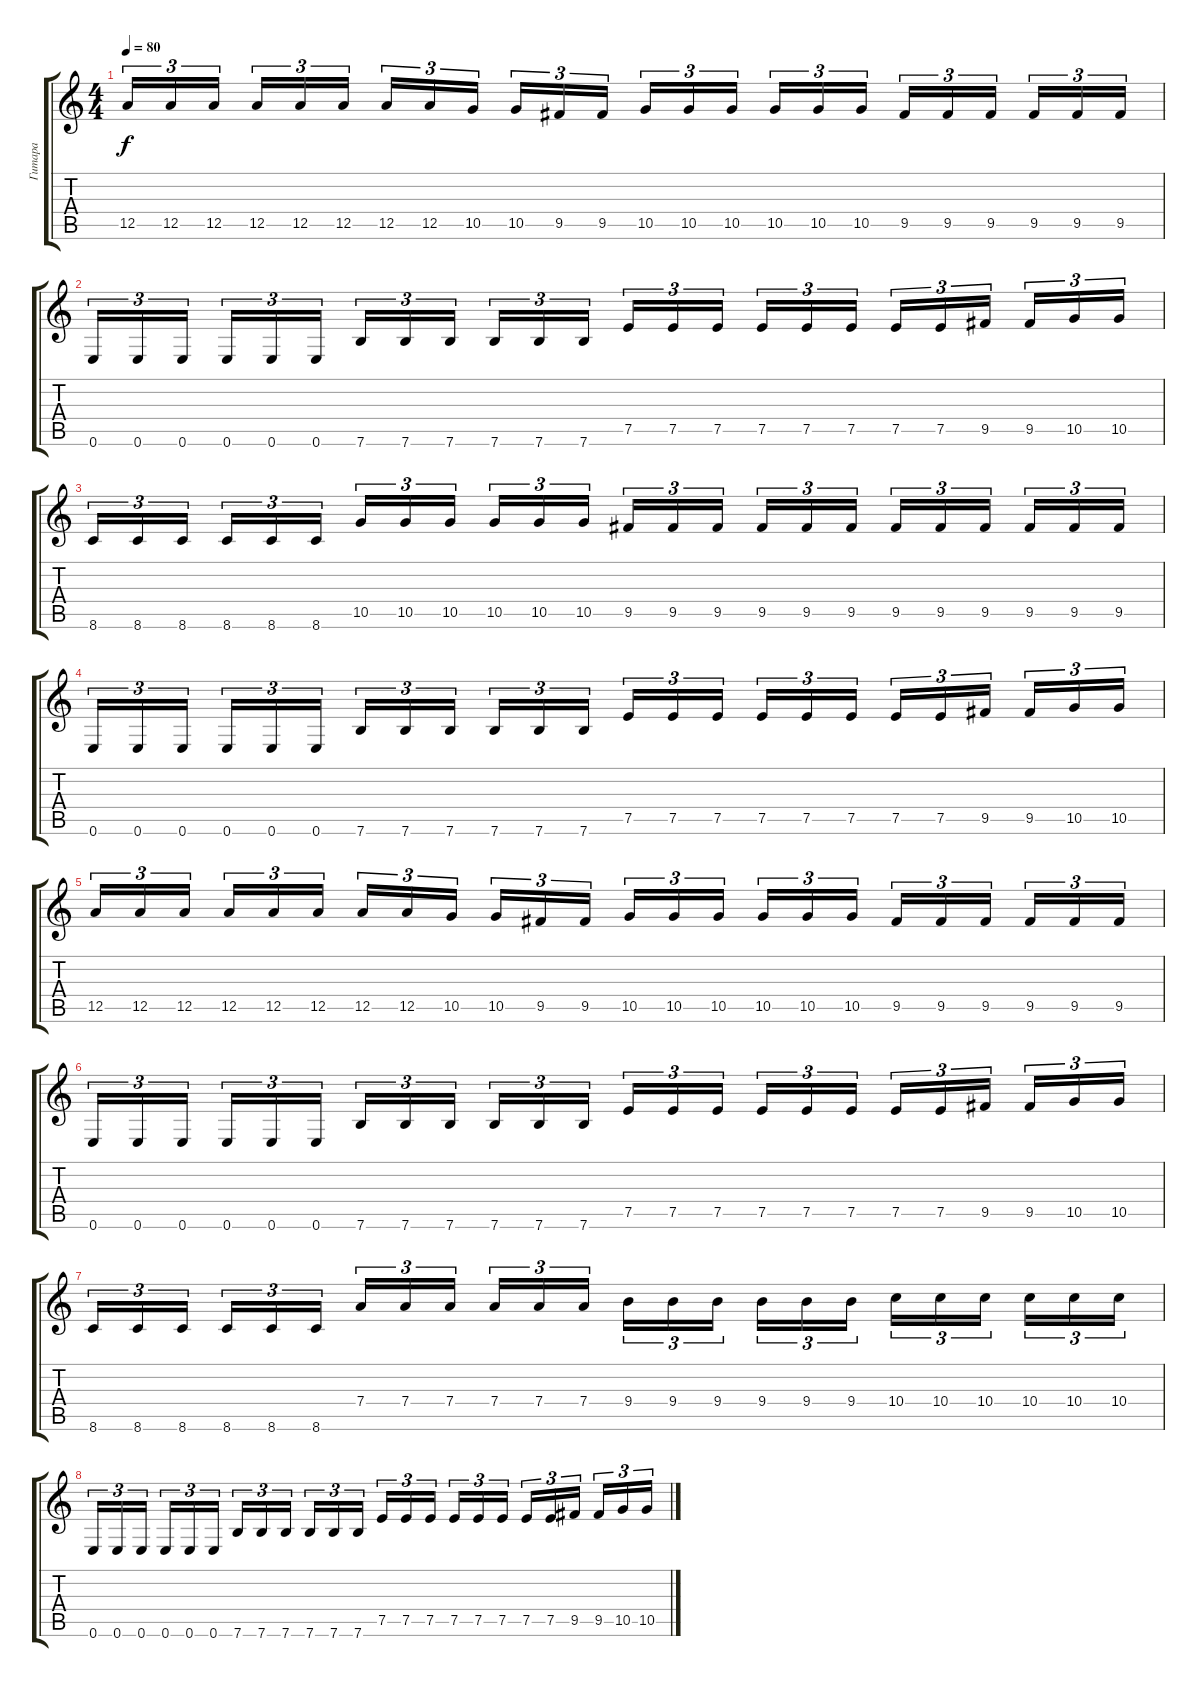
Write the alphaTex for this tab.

\track ("Гитара" "Гитара") {instrument distortionguitar}
\staff {score tabs}
\tuning (E4 B3 G3 D3 A2 E2) {hide}
\ts (4 4)
\tempo 80
\clef g2
\ks c
12.5.16{tu (3 2) dy f} 12.5.16{tu (3 2)} 12.5.16{tu (3 2)} 12.5.16{tu (3 2)} 12.5.16{tu (3 2)} 12.5.16{tu (3 2)} 12.5.16{tu (3 2)} 12.5.16{tu (3 2)} 10.5.16{tu (3 2)} 10.5.16{tu (3 2)} 9.5.16{tu (3 2)} 9.5.16{tu (3 2)} 10.5.16{tu (3 2)} 10.5.16{tu (3 2)} 10.5.16{tu (3 2)} 10.5.16{tu (3 2)} 10.5.16{tu (3 2)} 10.5.16{tu (3 2)} 9.5.16{tu (3 2)} 9.5.16{tu (3 2)} 9.5.16{tu (3 2)} 9.5.16{tu (3 2)} 9.5.16{tu (3 2)} 9.5.16{tu (3 2)} |
0.6.16{tu (3 2)} 0.6.16{tu (3 2)} 0.6.16{tu (3 2)} 0.6.16{tu (3 2)} 0.6.16{tu (3 2)} 0.6.16{tu (3 2)} 7.6.16{tu (3 2)} 7.6.16{tu (3 2)} 7.6.16{tu (3 2)} 7.6.16{tu (3 2)} 7.6.16{tu (3 2)} 7.6.16{tu (3 2)} 7.5.16{tu (3 2)} 7.5.16{tu (3 2)} 7.5.16{tu (3 2)} 7.5.16{tu (3 2)} 7.5.16{tu (3 2)} 7.5.16{tu (3 2)} 7.5.16{tu (3 2)} 7.5.16{tu (3 2)} 9.5.16{tu (3 2)} 9.5.16{tu (3 2)} 10.5.16{tu (3 2)} 10.5.16{tu (3 2)} |
8.6.16{tu (3 2)} 8.6.16{tu (3 2)} 8.6.16{tu (3 2)} 8.6.16{tu (3 2)} 8.6.16{tu (3 2)} 8.6.16{tu (3 2)} 10.5.16{tu (3 2)} 10.5.16{tu (3 2)} 10.5.16{tu (3 2)} 10.5.16{tu (3 2)} 10.5.16{tu (3 2)} 10.5.16{tu (3 2)} 9.5.16{tu (3 2)} 9.5.16{tu (3 2)} 9.5.16{tu (3 2)} 9.5.16{tu (3 2)} 9.5.16{tu (3 2)} 9.5.16{tu (3 2)} 9.5.16{tu (3 2)} 9.5.16{tu (3 2)} 9.5.16{tu (3 2)} 9.5.16{tu (3 2)} 9.5.16{tu (3 2)} 9.5.16{tu (3 2)} |
0.6.16{tu (3 2)} 0.6.16{tu (3 2)} 0.6.16{tu (3 2)} 0.6.16{tu (3 2)} 0.6.16{tu (3 2)} 0.6.16{tu (3 2)} 7.6.16{tu (3 2)} 7.6.16{tu (3 2)} 7.6.16{tu (3 2)} 7.6.16{tu (3 2)} 7.6.16{tu (3 2)} 7.6.16{tu (3 2)} 7.5.16{tu (3 2)} 7.5.16{tu (3 2)} 7.5.16{tu (3 2)} 7.5.16{tu (3 2)} 7.5.16{tu (3 2)} 7.5.16{tu (3 2)} 7.5.16{tu (3 2)} 7.5.16{tu (3 2)} 9.5.16{tu (3 2)} 9.5.16{tu (3 2)} 10.5.16{tu (3 2)} 10.5.16{tu (3 2)} |
12.5.16{tu (3 2)} 12.5.16{tu (3 2)} 12.5.16{tu (3 2)} 12.5.16{tu (3 2)} 12.5.16{tu (3 2)} 12.5.16{tu (3 2)} 12.5.16{tu (3 2)} 12.5.16{tu (3 2)} 10.5.16{tu (3 2)} 10.5.16{tu (3 2)} 9.5.16{tu (3 2)} 9.5.16{tu (3 2)} 10.5.16{tu (3 2)} 10.5.16{tu (3 2)} 10.5.16{tu (3 2)} 10.5.16{tu (3 2)} 10.5.16{tu (3 2)} 10.5.16{tu (3 2)} 9.5.16{tu (3 2)} 9.5.16{tu (3 2)} 9.5.16{tu (3 2)} 9.5.16{tu (3 2)} 9.5.16{tu (3 2)} 9.5.16{tu (3 2)} |
0.6.16{tu (3 2)} 0.6.16{tu (3 2)} 0.6.16{tu (3 2)} 0.6.16{tu (3 2)} 0.6.16{tu (3 2)} 0.6.16{tu (3 2)} 7.6.16{tu (3 2)} 7.6.16{tu (3 2)} 7.6.16{tu (3 2)} 7.6.16{tu (3 2)} 7.6.16{tu (3 2)} 7.6.16{tu (3 2)} 7.5.16{tu (3 2)} 7.5.16{tu (3 2)} 7.5.16{tu (3 2)} 7.5.16{tu (3 2)} 7.5.16{tu (3 2)} 7.5.16{tu (3 2)} 7.5.16{tu (3 2)} 7.5.16{tu (3 2)} 9.5.16{tu (3 2)} 9.5.16{tu (3 2)} 10.5.16{tu (3 2)} 10.5.16{tu (3 2)} |
8.6.16{tu (3 2)} 8.6.16{tu (3 2)} 8.6.16{tu (3 2)} 8.6.16{tu (3 2)} 8.6.16{tu (3 2)} 8.6.16{tu (3 2)} 7.4.16{tu (3 2)} 7.4.16{tu (3 2)} 7.4.16{tu (3 2)} 7.4.16{tu (3 2)} 7.4.16{tu (3 2)} 7.4.16{tu (3 2)} 9.4.16{tu (3 2)} 9.4.16{tu (3 2)} 9.4.16{tu (3 2)} 9.4.16{tu (3 2)} 9.4.16{tu (3 2)} 9.4.16{tu (3 2)} 10.4.16{tu (3 2)} 10.4.16{tu (3 2)} 10.4.16{tu (3 2)} 10.4.16{tu (3 2)} 10.4.16{tu (3 2)} 10.4.16{tu (3 2)} |
0.6.16{tu (3 2)} 0.6.16{tu (3 2)} 0.6.16{tu (3 2)} 0.6.16{tu (3 2)} 0.6.16{tu (3 2)} 0.6.16{tu (3 2)} 7.6.16{tu (3 2)} 7.6.16{tu (3 2)} 7.6.16{tu (3 2)} 7.6.16{tu (3 2)} 7.6.16{tu (3 2)} 7.6.16{tu (3 2)} 7.5.16{tu (3 2)} 7.5.16{tu (3 2)} 7.5.16{tu (3 2)} 7.5.16{tu (3 2)} 7.5.16{tu (3 2)} 7.5.16{tu (3 2)} 7.5.16{tu (3 2)} 7.5.16{tu (3 2)} 9.5.16{tu (3 2)} 9.5.16{tu (3 2)} 10.5.16{tu (3 2)} 10.5.16{tu (3 2)}
